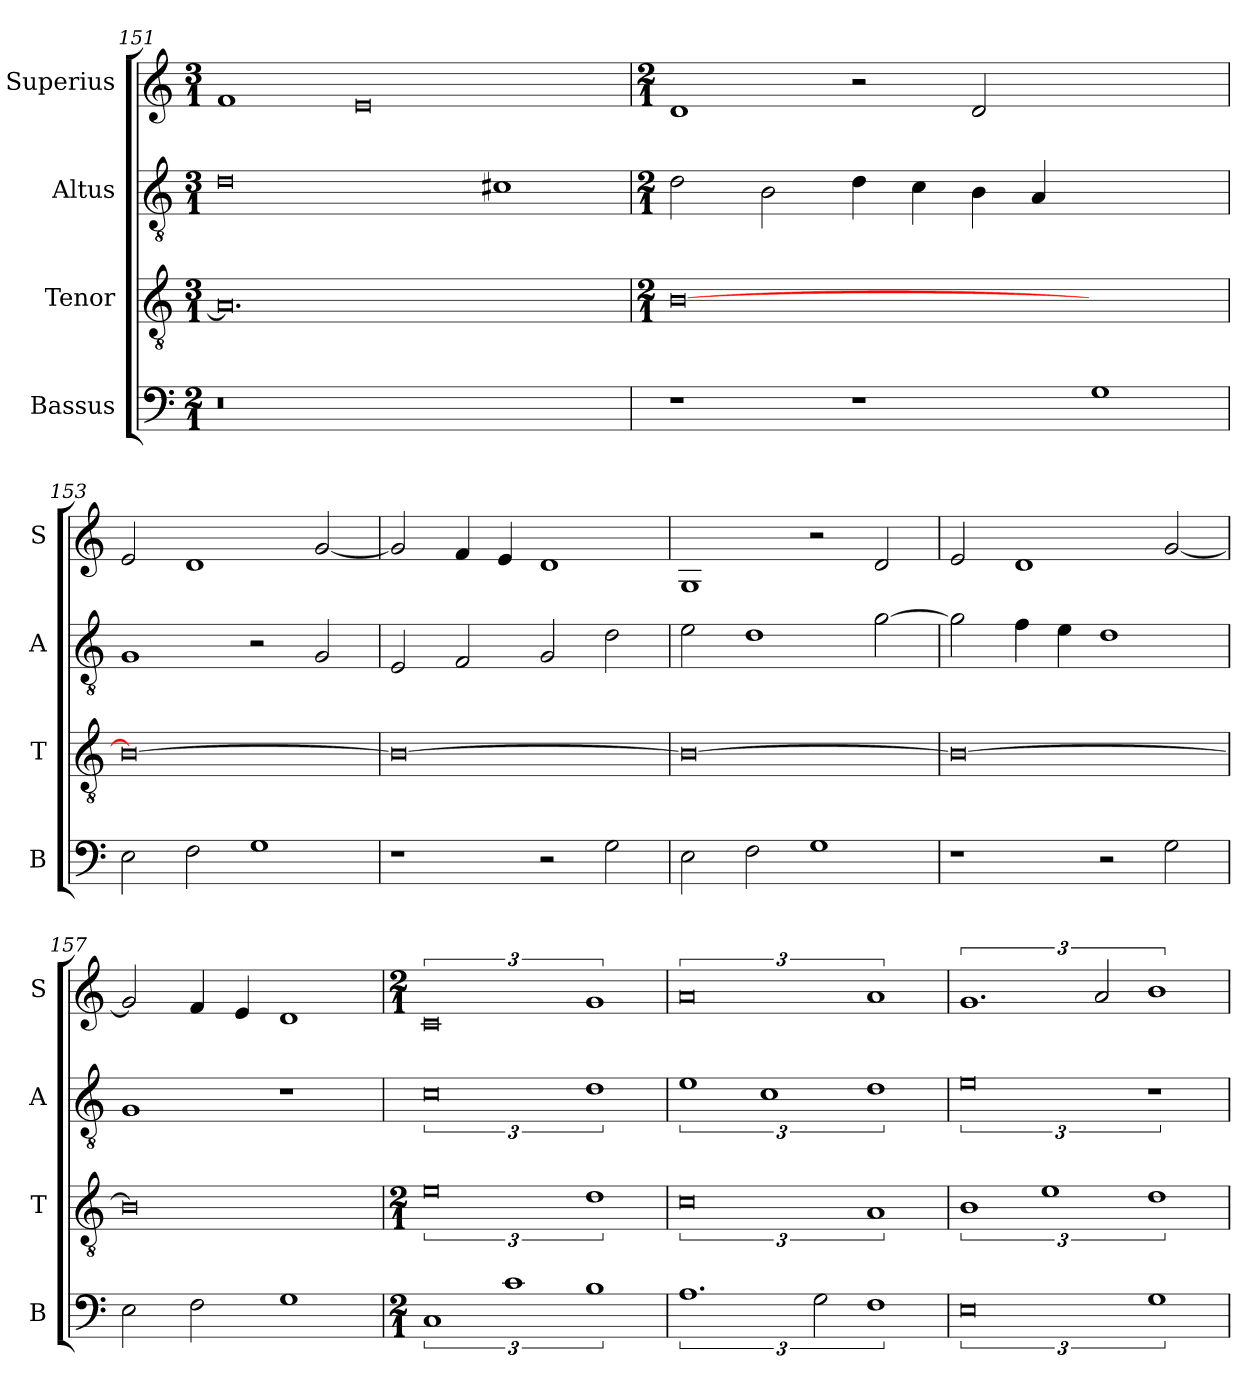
**kern	**kern	**kern	**kern
*part4	*part3	*part2	*part1
*staff4	*staff3	*staff2	*staff1
*I"Bassus	*I"Tenor	*I"Altus	*I"Superius
*I'B	*I'T	*I'A	*I'S
*clefF4	*clefGv2	*clefGv2	*clefG2
*k[]	*k[]	*k[]	*k[]
*M2/1	*M3/1	*M3/1	*M3/1
=151	=151	=151	=151
0r	0.A]	0d	1f
.	.	.	0e
1ryy	.	1c#X	.
=152	=152	=152	=152
*	*M2/1	*M2/1	*M2/1
1r	[0B	2d\	1d
.	.	2B\	.
1r	.	4d\	2r
.	.	4c\	.
.	.	4B\	2d/
.	.	4A/	.
1G	1ryy	1ryy	1ryy
=153	=153	=153	=153
2E\	0B_	1G	2e/
2F\	.	.	1d
1G	.	2r	.
.	.	2G/	[2g/
=154	=154	=154	=154
1r	0B_	2E/	2g/]
.	.	2F/	4f/
.	.	.	4e/
2r	.	2G/	1d
2G\	.	2d\	.
=155	=155	=155	=155
2E\	0B_	2e\	1G
2F\	.	1d	.
1G	.	.	2r
.	.	[2g\	2d/
=156	=156	=156	=156
1r	0B_	2g\]	2e/
.	.	4f\	1d
.	.	4e\	.
2r	.	1d	.
2G\	.	.	[2g/
=157	=157	=157	=157
2E\	0B]	1G	2g/]
2F\	.	.	4f/
.	.	.	4e/
1G	.	1r	1d
=158	=158	=158	=158
*M2/1	*M2/1	*	*M2/1
3%2C	3%4e	3%4c	3%4c
3%2c	.	.	.
3%2B	3%2d	3%2d	3%2g
=159	=159	=159	=159
3%2.A	3%4c	3%2e	3%4a
.	.	3%2c	.
3G\	.	.	.
3%2F	3%2A	3%2d	3%2a
=160	=160	=160	=160
3%4E	3%2B	3%4e	3%2.g
.	3%2e	.	.
.	.	.	3a/
3%2G	3%2d	3%2r	3%2b
=	=	=	=
*-	*-	*-	*-
